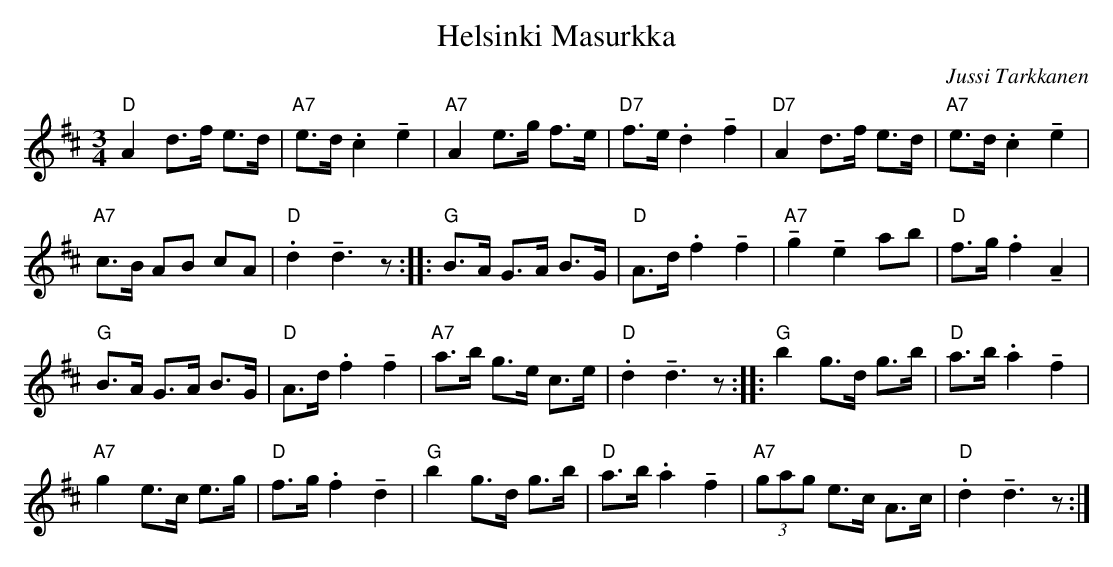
X:1
T:Helsinki Masurkka
C:Jussi Tarkkanen
M:3/4
L:1/8
K:D
"D"A2 d>f e>d | "A7"e>d .c2 !tenuto!e2 |\
 "A7"A2 e>g f>e | "D7"f>e .d2 !tenuto!f2 |\
"D7"A2 d>f e>d | "A7"e>d .c2 !tenuto!e2 |
 "A7"c>B AB cA | "D".d2 !tenuto!d3 z ::\
"G"B>A G>A B>G | "D"A>d .f2 !tenuto!f2 |\
 "A7"!tenuto!g2 !tenuto!e2 ab | "D"f>g .f2 !tenuto!A2 |
"G"B>A G>A B>G | "D"A>d .f2 !tenuto!f2 |\
 "A7"a>b g>e c>e | "D".d2 !tenuto!d3 z ::\
"G"b2 g>d g>b | "D"a>b .a2 !tenuto!f2 |
 "A7"g2 e>c e>g | "D"f>g .f2 !tenuto!d2 |\
"G"b2 g>d g>b | "D"a>b .a2 !tenuto!f2 |\
 (3"A7"gag e>c A>c | "D".d2 !tenuto!d3 z :|
